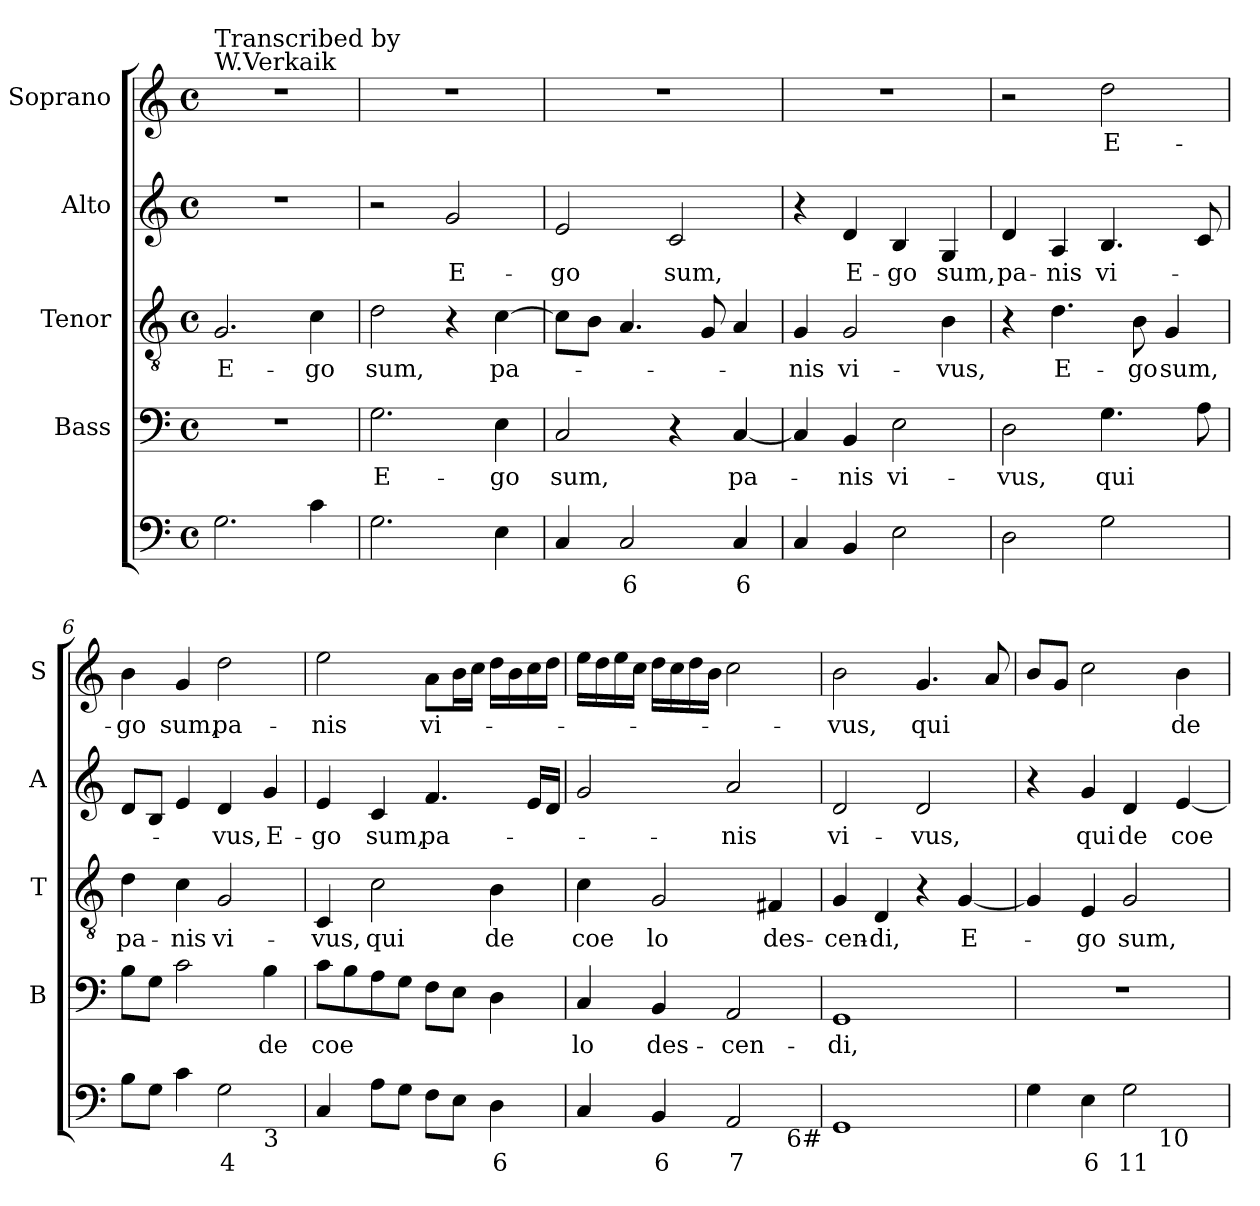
**kern	**text	**kern	**text	**kern	**text	**kern	**text	**kern	**text
*part5	*part5	*part4	*part4	*part3	*part3	*part2	*part2	*part1	*part1
*staff5	*staff5	*staff4	*staff4	*staff3	*staff3	*staff2	*staff2	*staff1	*staff1
*	*	*I"Bass	*	*I"Tenor	*	*I"Alto	*	*I"Soprano	*
*	*	*I'B	*	*I'T	*	*I'A	*	*I'S	*
*clefF4	*	*clefF4	*	*clefGv2	*	*clefG2	*	*clefG2	*
*k[]	*	*k[]	*	*k[]	*	*k[]	*	*k[]	*
*C:	*	*C:	*	*C:	*	*C:	*	*C:	*
*M4/4	*	*M4/4	*	*M4/4	*	*M4/4	*	*M4/4	*
*met(c)	*	*met(c)	*	*met(c)	*	*met(c)	*	*met(c)	*
=1	=1	=1	=1	=1	=1	=1	=1	=1	=1
!	!	!	!	!	!	!	!	!LO:TX:a:t=Transcribed by \nW.Verkaik	!
2.G\	.	1r	.	2.G/	E-	1r	.	1r	.
4c\	.	.	.	4c\	-go	.	.	.	.
=2	=2	=2	=2	=2	=2	=2	=2	=2	=2
2.G\	.	2.G\	E-	2d\	sum,	2r	.	1r	.
.	.	.	.	4r	.	2g/	E-	.	.
4E\	.	4E\	-go	[4c\	pa-	.	.	.	.
=3	=3	=3	=3	=3	=3	=3	=3	=3	=3
4C/	.	2C/	sum,	8c\L]	.	2e/	-go	1r	.
.	.	.	.	8B\J	.	.	.	.	.
2C/	6	.	.	4.A/	.	.	.	.	.
.	.	4r	.	.	.	2c/	sum,	.	.
.	.	.	.	8G/	.	.	.	.	.
4C/	6	[4C/	pa-	4A/	.	.	.	.	.
=4	=4	=4	=4	=4	=4	=4	=4	=4	=4
4C/	.	4C/]	.	4G/	-nis	4r	.	1r	.
4BB/	.	4BB/	-nis	2G/	vi-	4d/	E-	.	.
2E\	.	2E\	vi-	.	.	4B/	-go	.	.
.	.	.	.	4B\	-vus,	4G/	sum,	.	.
=5	=5	=5	=5	=5	=5	=5	=5	=5	=5
2D\	.	2D\	-vus,	4r	.	4d/	pa-	2r	.
.	.	.	.	4.d\	E-	4A/	-nis	.	.
2G\	.	4.G\	qui	.	.	4.B/	vi-	2dd\	E-
.	.	.	.	8B\	-go	.	.	.	.
.	.	.	.	4G/	sum,	.	.	.	.
.	.	8A\	.	.	.	8c/	.	.	.
!!LO:LB:g=z
=6	=6	=6	=6	=6	=6	=6	=6	=6	=6
*^	*	*	*	*	*	*	*	*	*
8B\L	2.ryy	.	8B\L	.	4d\	pa-	8d/L	.	4b\	-go
8G\J	.	.	8G\J	.	.	.	8B/J	.	.	.
4c\	.	.	2c\	.	4c\	-nis	4e/	.	4g/	sum,
2G\	.	4	.	.	2G/	vi-	4d/	-vus,	2dd\	pa-
!	!LO:TX:b:t=3	!	!	!	!	!	!	!	!	!
.	4ryy	.	4B\	de	.	.	4g/	E-	.	.
*v	*v	*	*	*	*	*	*	*	*	*
=7	=7	=7	=7	=7	=7	=7	=7	=7	=7
4C/	.	8c\L	coe	4C/	-vus,	4e/	-go	2ee\	-nis
.	.	8B\	.	.	.	.	.	.	.
8A\L	.	8A\	.	2c\	qui	4c/	sum,	.	.
8G\J	.	8G\J	.	.	.	.	.	.	.
8F\L	.	8F\L	.	.	.	4.f/	pa-	8a\L	vi-
8E\J	.	8E\J	.	.	.	.	.	16b\L	.
.	.	.	.	.	.	.	.	16cc\JJ	.
4D\	6	4D\	.	4B\	de	.	.	16dd\LL	.
.	.	.	.	.	.	.	.	16b\	.
.	.	.	.	.	.	16e/LL	.	16cc\	.
.	.	.	.	.	.	16d/JJ	.	16dd\JJ	.
=8	=8	=8	=8	=8	=8	=8	=8	=8	=8
*^	*	*	*	*	*	*	*	*	*
4C/	2ryy	.	4C/	lo	4c\	coe	2g/	.	16ee\LL	.
.	.	.	.	.	.	.	.	.	16dd\	.
.	.	.	.	.	.	.	.	.	16ee\	.
.	.	.	.	.	.	.	.	.	16cc\JJ	.
4BB/	.	6	4BB/	des-	2G/	lo	.	.	16dd\LL	.
.	.	.	.	.	.	.	.	.	16cc\	.
.	.	.	.	.	.	.	.	.	16dd\	.
.	.	.	.	.	.	.	.	.	16b\JJ	.
2AA/	4ryy	7	2AA/	-cen-	.	.	2a/	-nis	2cc\	.
.	16ryy	.	.	.	4F#X/	des-	.	.	.	.
!	!LO:TX:b:t=6#	!	!	!	!	!	!	!	!	!
.	8.ryy	.	.	.	.	.	.	.	.	.
*v	*v	*	*	*	*	*	*	*	*	*
=9	=9	=9	=9	=9	=9	=9	=9	=9	=9
1GG	.	1GG	-di,	4G/	-cen-	2d/	vi-	2b\	-vus,
.	.	.	.	4D/	-di,	.	.	.	.
.	.	.	.	4r	.	2d/	-vus,	4.g/	qui
.	.	.	.	[4G/	E-	.	.	.	.
.	.	.	.	.	.	.	.	8a/	.
!!LO:PB:g=z
=10	=10	=10	=10	=10	=10	=10	=10	=10	=10
*^	*	*	*	*	*	*	*	*	*
4G\	2ryy	.	1r	.	4G/]	.	4r	.	8b/L	.
.	.	.	.	.	.	.	.	.	8g/J	.
4E\	.	6	.	.	4E/	-go	4g/	qui	2cc\	.
2G\	8.ryy	11	.	.	2G/	sum,	4d/	de	.	.
!	!LO:TX:b:t=10	!	!	!	!	!	!	!	!	!
.	4ryy	.	.	.	.	.	.	.	.	.
.	.	.	.	.	.	.	[4e/	coe	4b\	de
.	16ryy	.	.	.	.	.	.	.	.	.
*v	*v	*	*	*	*	*	*	*	*	*
=	=	=	=	=	=	=	=	=	=
*-	*-	*-	*-	*-	*-	*-	*-	*-	*-
